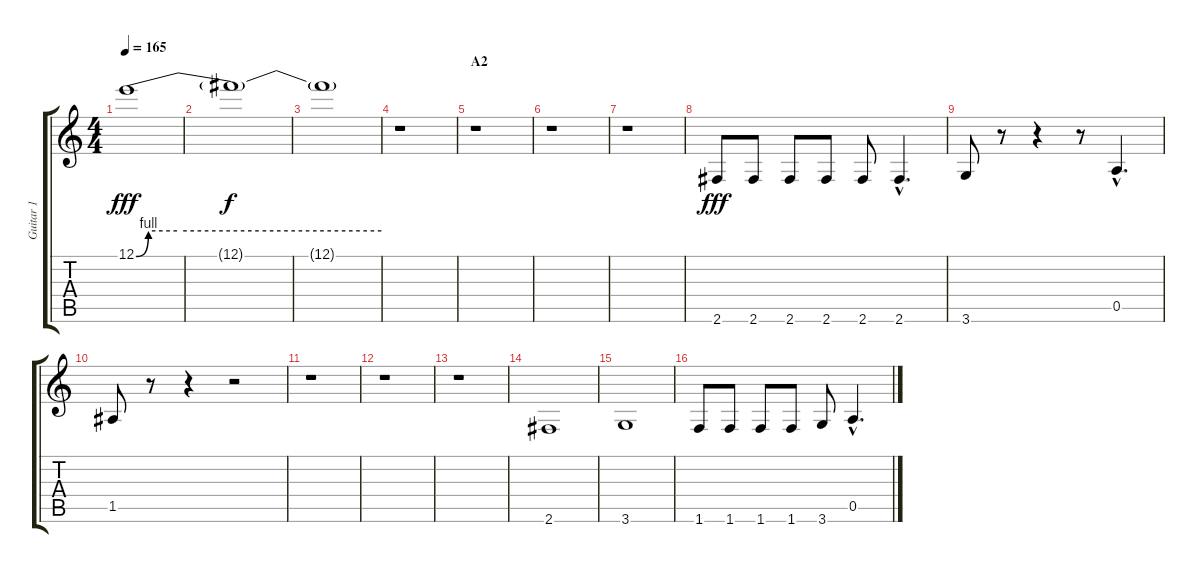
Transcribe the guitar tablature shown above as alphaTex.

\track ("Guitar 1" "Guitar 1") {instrument distortionguitar}
\staff {score tabs}
\tuning (E4 B3 G3 D3 A2 E2) {hide}
\ts (4 4)
\tempo 165
\clef g2
\ks c
12.1{be (custom 0 0 3 4 10 4 30 4 60 4)}.1{dy fff} |
12.1{t}.1{dy f} |
12.1{t}.1 |
r.1 |
\section ("" "A2")
r.1 |
r.1 |
r.1 |
2.6.8{dy fff} 2.6.8 2.6.8 2.6.8 2.6.8 2.6{hac}.4{d} |
3.6.8 r.8 r.4 r.8 0.5{hac}.4{d} |
1.5.8 r.8 r.4 r.2 |
r.1 |
r.1 |
r.1 |
2.6.1 |
3.6.1 |
1.6.8 1.6.8 1.6.8 1.6.8 3.6.8 0.5{hac}.4{d}
